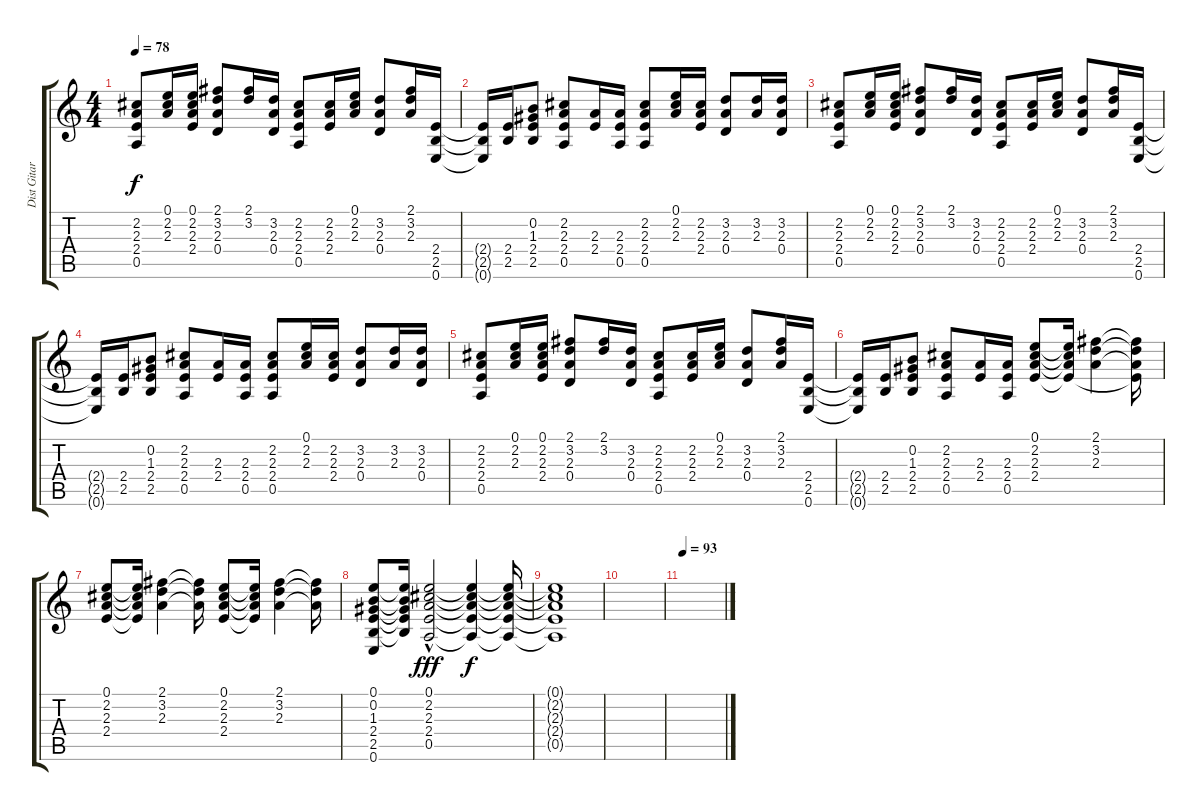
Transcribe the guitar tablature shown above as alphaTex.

\track ("Dist Gitar 1" "Dist Gitar") {instrument overdrivenguitar}
\staff {score tabs}
\tuning (E4 B3 G3 D3 A2 E2) {hide}
\ts (4 4)
\tempo 78
\clef g2
\ks c
(2.2 2.3 2.4 0.5).8{dy f} (0.1 2.2 2.3).16 (0.1 2.2 2.3 2.4).16 (2.1 3.2 2.3 0.4).8 (2.1 3.2).16 (3.2 2.3 0.4).16 (2.2 2.3 2.4 0.5).8 (2.2 2.3 2.4).16 (0.1 2.2 2.3).16 (3.2 2.3 0.4).8 (2.1 3.2 2.3).16 (2.4 2.5 0.6).16 |
(2.4{t} 2.5{t} 0.6{t}).16 (2.4 2.5).16 (0.2 1.3 2.4 2.5).8 (2.2 2.3 2.4 0.5).8 (2.3 2.4).16 (2.3 2.4 0.5).16 (2.2 2.3 2.4 0.5).8 (0.1 2.2 2.3).16 (2.2 2.3 2.4).16 (3.2 2.3 0.4).8 (3.2 2.3).16 (3.2 2.3 0.4).16 |
(2.2 2.3 2.4 0.5).8 (0.1 2.2 2.3).16 (0.1 2.2 2.3 2.4).16 (2.1 3.2 2.3 0.4).8 (2.1 3.2).16 (3.2 2.3 0.4).16 (2.2 2.3 2.4 0.5).8 (2.2 2.3 2.4).16 (0.1 2.2 2.3).16 (3.2 2.3 0.4).8 (2.1 3.2 2.3).16 (2.4 2.5 0.6).16 |
(2.4{t} 2.5{t} 0.6{t}).16 (2.4 2.5).16 (0.2 1.3 2.4 2.5).8 (2.2 2.3 2.4 0.5).8 (2.3 2.4).16 (2.3 2.4 0.5).16 (2.2 2.3 2.4 0.5).8 (0.1 2.2 2.3).16 (2.2 2.3 2.4).16 (3.2 2.3 0.4).8 (3.2 2.3).16 (3.2 2.3 0.4).16 |
(2.2 2.3 2.4 0.5).8 (0.1 2.2 2.3).16 (0.1 2.2 2.3 2.4).16 (2.1 3.2 2.3 0.4).8 (2.1 3.2).16 (3.2 2.3 0.4).16 (2.2 2.3 2.4 0.5).8 (2.2 2.3 2.4).16 (0.1 2.2 2.3).16 (3.2 2.3 0.4).8 (2.1 3.2 2.3).16 (2.4 2.5 0.6).16 |
(2.4{t} 2.5{t} 0.6{t}).16 (2.4 2.5).16 (0.2 1.3 2.4 2.5).8 (2.2 2.3 2.4 0.5).8 (2.3 2.4).16 (2.3 2.4 0.5).16 (0.1 2.2 2.3 2.4).8 (0.1{t} 2.2{t} 2.3{t} 2.4{t}).16 (2.1 3.2 2.3).4 (2.1{t} 3.2{t} 2.3{t} 2.4{t}).16 |
(0.1 2.2 2.3 2.4).8 (0.1{t} 2.2{t} 2.3{t} 2.4{t}).16 (2.1 3.2 2.3).4 (2.1{t} 3.2{t} 2.3{t}).16 (0.1 2.2 2.3 2.4).8 (0.1{t} 2.2{t} 2.3{t} 2.4{t}).16 (2.1 3.2 2.3).4 (2.1{t} 3.2{t} 2.3{t}).16 |
(0.1 0.2 1.3 2.4 2.5 0.6).8 (0.1{t} 0.2{t} 1.3{t} 2.4{t} 2.5{t}).16 (0.1{hac} 2.2 2.3{hac} 2.4{hac} 0.5{hac}).2{dy fff} (0.1{t} 2.2{t} 2.3{t} 2.4{t} 0.5{t}).4{dy f} (0.1{t} 2.2{t} 2.3{t} 2.4{t} 0.5{t}).16 |
(0.1{t} 2.2{t} 2.3{t} 2.4{t} 0.5{t}).1 |
|
\tempo 93
